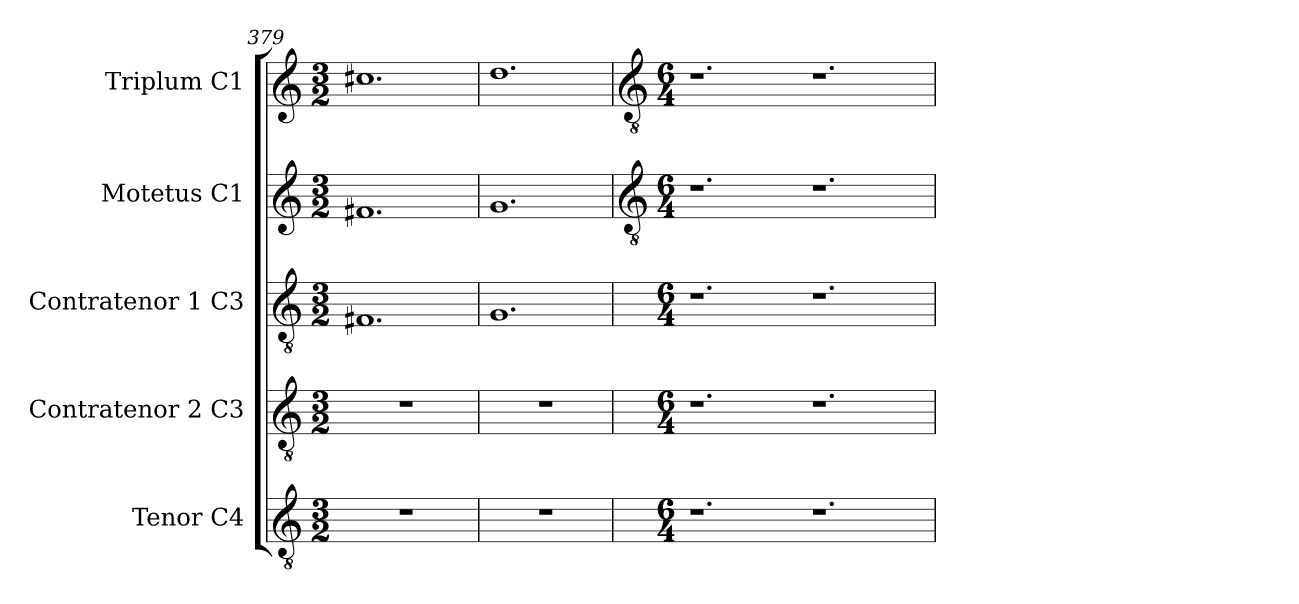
**kern	**kern	**kern	**text	**kern	**text	**kern	**text
*part5	*part4	*part3	*part3	*part2	*part2	*part1	*part1
*staff5	*staff4	*staff3	*staff3	*staff2	*staff2	*staff1	*staff1
*I"Tenor  C4	*I"Contratenor 2  C3	*I"Contratenor 1  C3	*	*I"Motetus  C1	*	*I"Triplum  C1	*
*I'T	*I'Ct2	*I'Ct1	*	*I'Mot	*	*I'Tr	*
*clefGv2	*clefGv2	*clefGv2	*	*clefG2	*	*clefG2	*
*k[]	*k[]	*k[]	*	*k[]	*	*k[]	*
*C:	*C:	*C:	*	*C:	*	*C:	*
*M3/2	*M3/2	*M3/2	*	*M3/2	*	*M3/2	*
=379	=379	=379	=379	=379	=379	=379	=379
!	!	!	!LO:LY:b:cj	!	!LO:LY:b:cj	!	!LO:LY:b:cj
1.r	1.r	1.F#X	.	1.f#X	.	1.cc#X	--
=380	=380	=380	=380	=380	=380	=380	=380
!	!	!	!LO:LY:b:cj	!	!LO:LY:b:cj	!	!LO:LY:b:cj
1.r	1.r	1.G	.	1.g	.	1.dd	--
=381!	=381!	=381!	=381!	=381!	=381!	=381!	=381!
*	*	*	*	*clefGv2	*	*clefGv2	*
*M6/4	*M6/4	*M6/4	*	*M6/4	*	*M6/4	*
1.r	1.r	1.r	.	1.r	.	1.r	.
1.r	1.r	1.r	.	1.r	.	1.r	.
=	=	=	=	=	=	=	=
*-	*-	*-	*-	*-	*-	*-	*-
